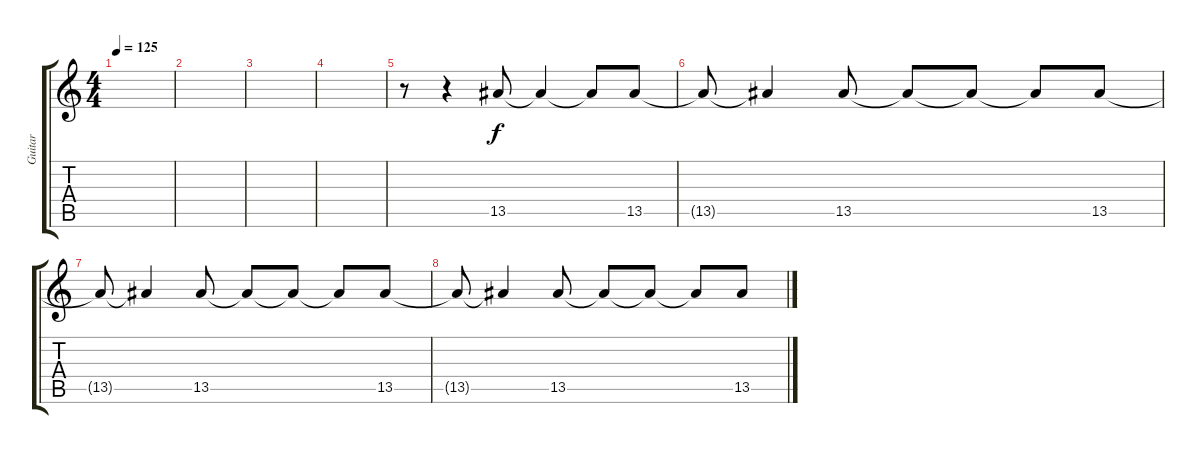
\track ("Guitar" "Guitar") {instrument distortionguitar}
\staff {score tabs}
\tuning (E4 B3 G3 D3 A2 E2) {hide}
\ts (4 4)
\tempo 125
\clef g2
\ks c
|
|
|
|
r.8 r.4 13.5.8 13.5{t}.4 13.5{t}.8 13.5.8 |
13.5{t}.8 13.5{t}.4 13.5.8 13.5{t}.8 13.5{t}.8 13.5{t}.8 13.5.8 |
13.5{t}.8 13.5{t}.4 13.5.8 13.5{t}.8 13.5{t}.8 13.5{t}.8 13.5.8 |
13.5{t}.8 13.5{t}.4 13.5.8 13.5{t}.8 13.5{t}.8 13.5{t}.8 13.5.8
